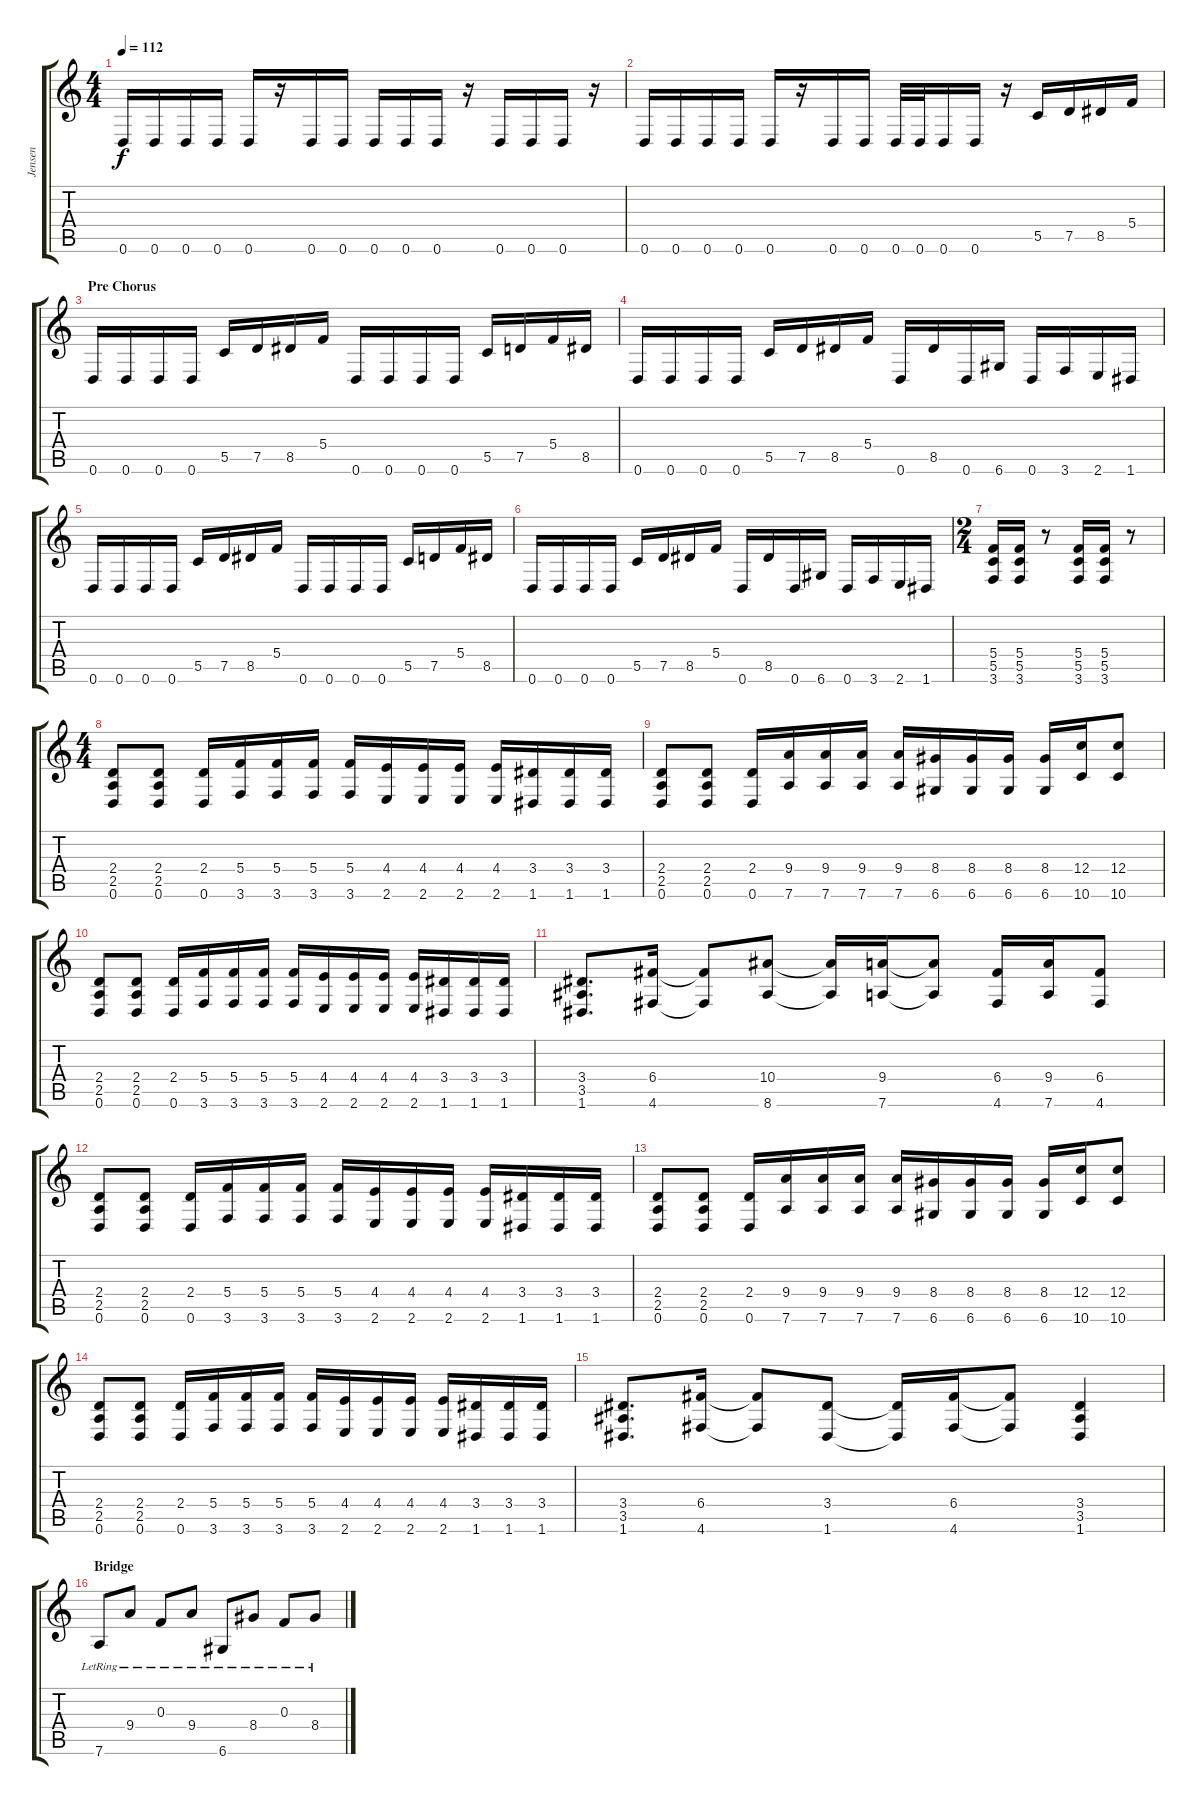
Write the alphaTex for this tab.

\track ("Jensen" "Jensen") {instrument distortionguitar}
\staff {score tabs}
\tuning (D4 A3 F3 C3 G2 D2) {hide}
\ts (4 4)
\tempo 112
\clef g2
\ks c
0.6.16{dy f} 0.6.16 0.6.16 0.6.16 0.6.16 r.16 0.6.16 0.6.16 0.6.16 0.6.16 0.6.16 r.16 0.6.16 0.6.16 0.6.16 r.16 |
0.6.16 0.6.16 0.6.16 0.6.16 0.6.16 r.16 0.6.16 0.6.16 0.6.32 0.6.32 0.6.16 0.6.16 r.16 5.5.16 7.5.16 8.5.16 5.4.16 |
\section ("" "Pre Chorus")
0.6.16 0.6.16 0.6.16 0.6.16 5.5.16 7.5.16 8.5.16 5.4.16 0.6.16 0.6.16 0.6.16 0.6.16 5.5.16 7.5.16 5.4.16 8.5.16 |
0.6.16 0.6.16 0.6.16 0.6.16 5.5.16 7.5.16 8.5.16 5.4.16 0.6.16 8.5.16 0.6.16 6.6.16 0.6.16 3.6.16 2.6.16 1.6.16 |
0.6.16 0.6.16 0.6.16 0.6.16 5.5.16 7.5.16 8.5.16 5.4.16 0.6.16 0.6.16 0.6.16 0.6.16 5.5.16 7.5.16 5.4.16 8.5.16 |
0.6.16 0.6.16 0.6.16 0.6.16 5.5.16 7.5.16 8.5.16 5.4.16 0.6.16 8.5.16 0.6.16 6.6.16 0.6.16 3.6.16 2.6.16 1.6.16 |
\ts (2 4)
(5.4 5.5 3.6).16 (5.4 5.5 3.6).16 r.8 (5.4 5.5 3.6).16 (5.4 5.5 3.6).16 r.8 |
\ts (4 4)
(2.4 2.5 0.6).8 (2.4 2.5 0.6).8 (2.4 0.6).16 (5.4 3.6).16 (5.4 3.6).16 (5.4 3.6).16 (5.4 3.6).16 (4.4 2.6).16 (4.4 2.6).16 (4.4 2.6).16 (4.4 2.6).16 (3.4 1.6).16 (3.4 1.6).16 (3.4 1.6).16 |
(2.4 2.5 0.6).8 (2.4 2.5 0.6).8 (2.4 0.6).16 (9.4 7.6).16 (9.4 7.6).16 (9.4 7.6).16 (9.4 7.6).16 (8.4 6.6).16 (8.4 6.6).16 (8.4 6.6).16 (8.4 6.6).16 (12.4 10.6).16 (12.4 10.6).8 |
(2.4 2.5 0.6).8 (2.4 2.5 0.6).8 (2.4 0.6).16 (5.4 3.6).16 (5.4 3.6).16 (5.4 3.6).16 (5.4 3.6).16 (4.4 2.6).16 (4.4 2.6).16 (4.4 2.6).16 (4.4 2.6).16 (3.4 1.6).16 (3.4 1.6).16 (3.4 1.6).16 |
(3.4 3.5 1.6).8{d} (6.4 4.6).16 (6.4{t} 4.6{t}).8 (10.4 8.6).8 (10.4{t} 8.6{t}).16 (9.4 7.6).16 (9.4{t} 7.6{t}).8 (6.4 4.6).16 (9.4 7.6).16 (6.4 4.6).8 |
(2.4 2.5 0.6).8 (2.4 2.5 0.6).8 (2.4 0.6).16 (5.4 3.6).16 (5.4 3.6).16 (5.4 3.6).16 (5.4 3.6).16 (4.4 2.6).16 (4.4 2.6).16 (4.4 2.6).16 (4.4 2.6).16 (3.4 1.6).16 (3.4 1.6).16 (3.4 1.6).16 |
(2.4 2.5 0.6).8 (2.4 2.5 0.6).8 (2.4 0.6).16 (9.4 7.6).16 (9.4 7.6).16 (9.4 7.6).16 (9.4 7.6).16 (8.4 6.6).16 (8.4 6.6).16 (8.4 6.6).16 (8.4 6.6).16 (12.4 10.6).16 (12.4 10.6).8 |
(2.4 2.5 0.6).8 (2.4 2.5 0.6).8 (2.4 0.6).16 (5.4 3.6).16 (5.4 3.6).16 (5.4 3.6).16 (5.4 3.6).16 (4.4 2.6).16 (4.4 2.6).16 (4.4 2.6).16 (4.4 2.6).16 (3.4 1.6).16 (3.4 1.6).16 (3.4 1.6).16 |
(3.4 3.5 1.6).8{d} (6.4 4.6).16 (6.4{t} 4.6{t}).8 (3.4 1.6).8 (3.4{t} 1.6{t}).16 (6.4 4.6).16 (6.4{t} 4.6{t}).8 (3.4 3.5 1.6).4 |
\section ("" "Bridge")
7.6{lr}.8 9.4{lr}.8 0.3{lr}.8 9.4{lr}.8 6.6{lr}.8 8.4{lr}.8 0.3{lr}.8 8.4{lr}.8
